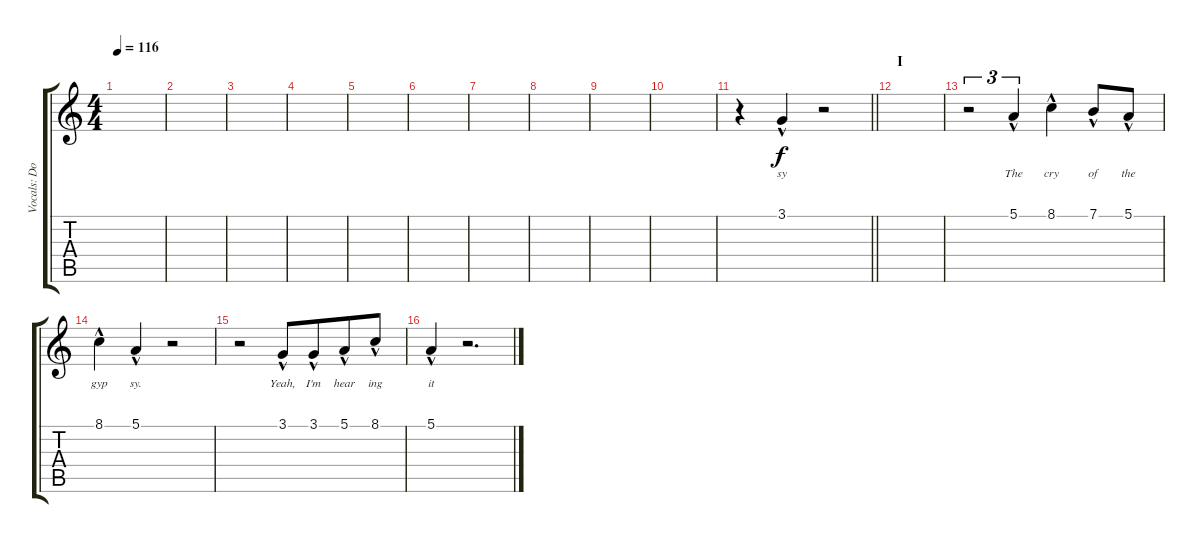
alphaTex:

\track ("Vocals: Don" "Vocals: Do") {instrument lead2sawtooth}
\staff {score tabs}
\tuning (E4 B3 G3 D3 A2 E2) {hide}
\ts (4 4)
\tempo 116
\clef g2
\ks c
|
|
|
|
|
|
|
|
|
|
\barLineRight lightlight
r.4 3.1{hac}.4{lyrics (0 "sy") lyrics (1 "") lyrics (2 "") lyrics (3 "") lyrics (4 "")} r.2 |
\section ("" "I")
|
r.2{tu (3 2)} 5.1{hac}.4{tu (3 2) lyrics (0 "The") lyrics (1 "") lyrics (2 "") lyrics (3 "") lyrics (4 "")} 8.1{hac}.4{lyrics (0 "cry") lyrics (1 "") lyrics (2 "") lyrics (3 "") lyrics (4 "")} 7.1{hac}.8{lyrics (0 "of") lyrics (1 "") lyrics (2 "") lyrics (3 "") lyrics (4 "")} 5.1{hac}.8{lyrics (0 "the") lyrics (1 "") lyrics (2 "") lyrics (3 "") lyrics (4 "")} |
8.1{hac}.4{lyrics (0 "gyp") lyrics (1 "") lyrics (2 "") lyrics (3 "") lyrics (4 "")} 5.1{hac}.4{lyrics (0 "sy.") lyrics (1 "") lyrics (2 "") lyrics (3 "") lyrics (4 "")} r.2 |
r.2 3.1{hac}.8{lyrics (0 "Yeah,") lyrics (1 "") lyrics (2 "") lyrics (3 "") lyrics (4 "")} 3.1{hac}.8{lyrics (0 "I'm") lyrics (1 "") lyrics (2 "") lyrics (3 "") lyrics (4 "") beam merge} 5.1{hac}.8{lyrics (0 "hear") lyrics (1 "") lyrics (2 "") lyrics (3 "") lyrics (4 "")} 8.1{hac}.8{lyrics (0 "ing") lyrics (1 "") lyrics (2 "") lyrics (3 "") lyrics (4 "")} |
5.1{hac}.4{lyrics (0 "it") lyrics (1 "") lyrics (2 "") lyrics (3 "") lyrics (4 "")} r.2{d}
